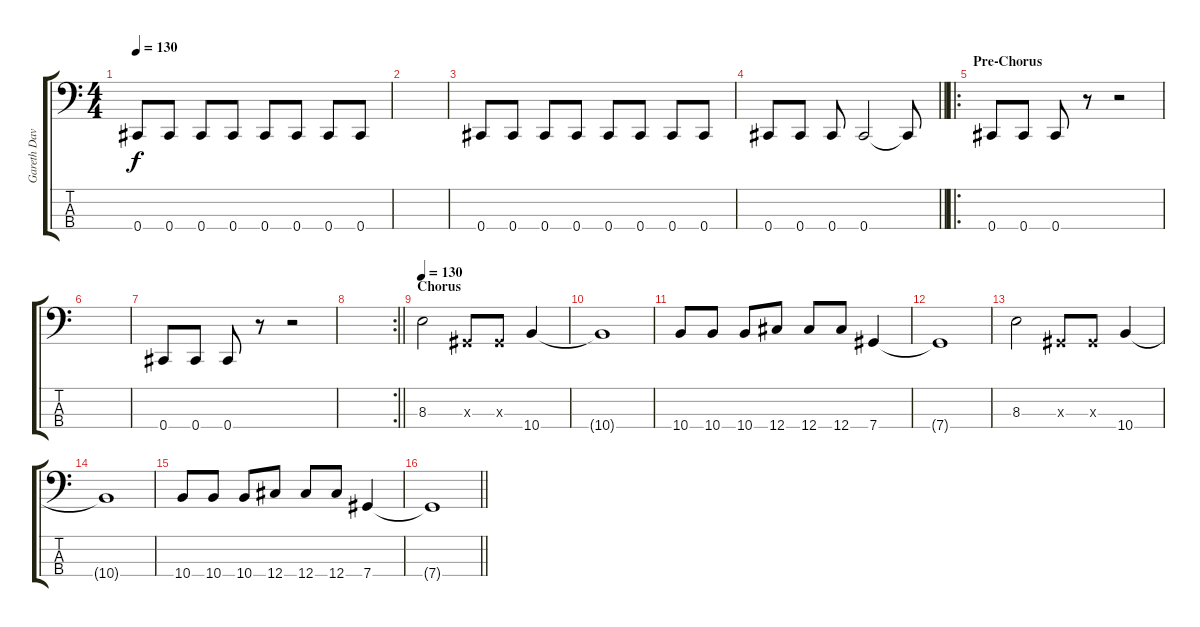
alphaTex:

\track ("Gareth Davies" "Gareth Dav") {instrument electricbassfinger}
\staff {score tabs}
\tuning (Gb2 Db2 Ab1 Db1) {hide}
\ts (4 4)
\tempo 130
\clef f4
\ks c
0.4.8{dy f} 0.4.8 0.4.8 0.4.8 0.4.8 0.4.8 0.4.8 0.4.8 |
|
0.4.8 0.4.8 0.4.8 0.4.8 0.4.8 0.4.8 0.4.8 0.4.8 |
\barLineRight lightlight
0.4.8 0.4.8 0.4.8 0.4.2 0.4{t}.8 |
\ro
\section ("" "Pre-Chorus")
0.4.8 0.4.8 0.4.8 r.8 r.2 |
|
0.4.8 0.4.8 0.4.8 r.8 r.2 |
\rc 2
\barLineRight lightlight
|
\section ("" "Chorus")
\tempo 130
8.3.2 0.3{x}.8 0.3{x}.8 10.4.4 |
10.4{t}.1 |
10.4.8 10.4.8 10.4.8 12.4.8 12.4.8 12.4.8 7.4.4 |
7.4{t}.1 |
8.3.2 0.3{x}.8 0.3{x}.8 10.4.4 |
10.4{t}.1 |
10.4.8 10.4.8 10.4.8 12.4.8 12.4.8 12.4.8 7.4.4 |
\barLineRight lightlight
7.4{t}.1
